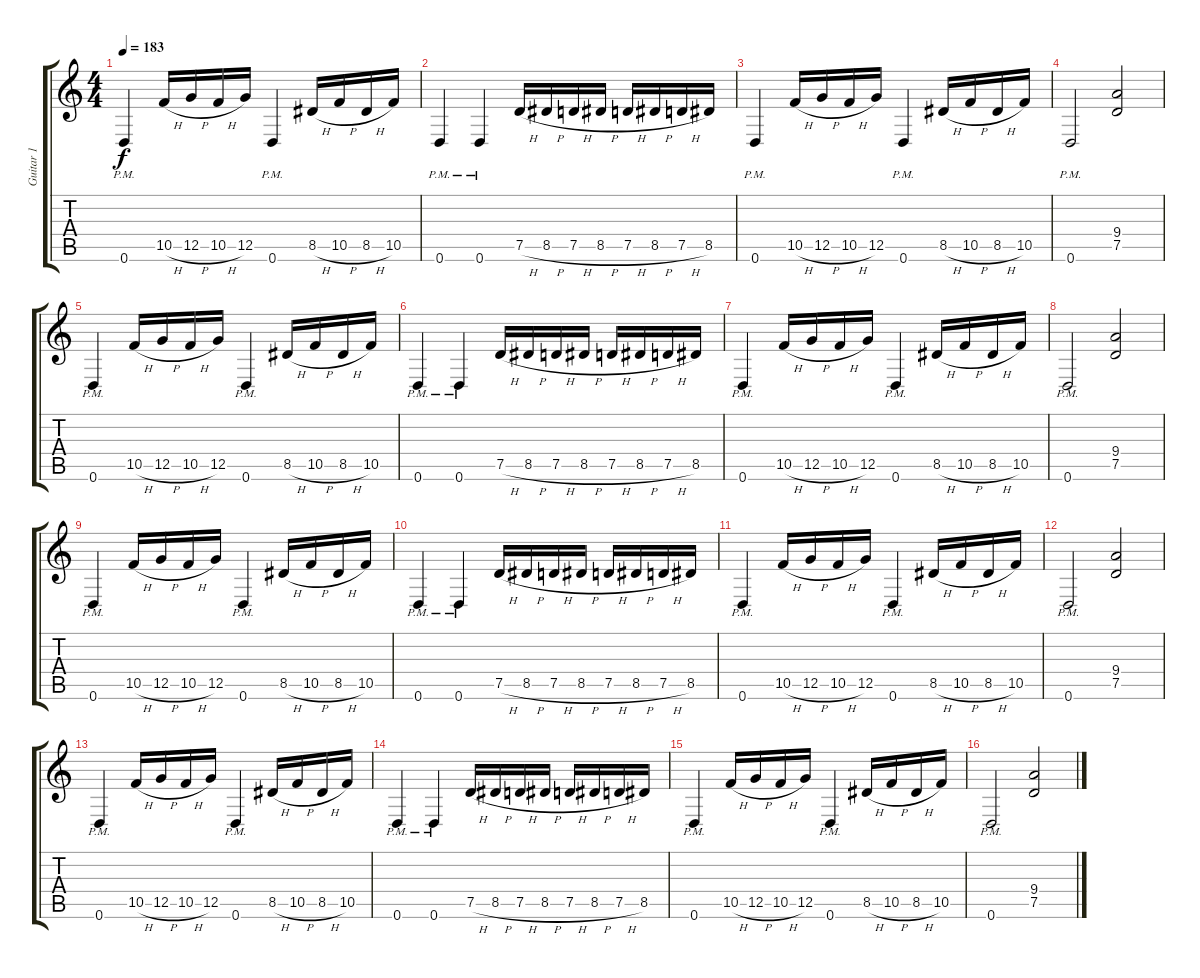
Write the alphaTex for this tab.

\track ("Guitar 1" "Guitar 1") {instrument distortionguitar}
\staff {score tabs}
\tuning (D4 A3 F3 C3 G2 D2) {hide}
\ts (4 4)
\tempo 183
\clef g2
\ks c
0.6{pm}.4{dy f} 10.5{h}.16 12.5{h}.16 10.5{h}.16 12.5.16 0.6{pm}.4 8.5{h}.16 10.5{h}.16 8.5{h}.16 10.5.16 |
0.6{pm}.4 0.6{pm}.4 7.5{h}.16 8.5{h}.16 7.5{h}.16 8.5{h}.16 7.5{h}.16 8.5{h}.16 7.5{h}.16 8.5.16 |
0.6{pm}.4 10.5{h}.16 12.5{h}.16 10.5{h}.16 12.5.16 0.6{pm}.4 8.5{h}.16 10.5{h}.16 8.5{h}.16 10.5.16 |
0.6{pm}.2 (9.4 7.5).2 |
0.6{pm}.4 10.5{h}.16 12.5{h}.16 10.5{h}.16 12.5.16 0.6{pm}.4 8.5{h}.16 10.5{h}.16 8.5{h}.16 10.5.16 |
0.6{pm}.4 0.6{pm}.4 7.5{h}.16 8.5{h}.16 7.5{h}.16 8.5{h}.16 7.5{h}.16 8.5{h}.16 7.5{h}.16 8.5.16 |
0.6{pm}.4 10.5{h}.16 12.5{h}.16 10.5{h}.16 12.5.16 0.6{pm}.4 8.5{h}.16 10.5{h}.16 8.5{h}.16 10.5.16 |
0.6{pm}.2 (9.4 7.5).2 |
0.6{pm}.4 10.5{h}.16 12.5{h}.16 10.5{h}.16 12.5.16 0.6{pm}.4 8.5{h}.16 10.5{h}.16 8.5{h}.16 10.5.16 |
0.6{pm}.4 0.6{pm}.4 7.5{h}.16 8.5{h}.16 7.5{h}.16 8.5{h}.16 7.5{h}.16 8.5{h}.16 7.5{h}.16 8.5.16 |
0.6{pm}.4 10.5{h}.16 12.5{h}.16 10.5{h}.16 12.5.16 0.6{pm}.4 8.5{h}.16 10.5{h}.16 8.5{h}.16 10.5.16 |
0.6{pm}.2 (9.4 7.5).2 |
0.6{pm}.4 10.5{h}.16 12.5{h}.16 10.5{h}.16 12.5.16 0.6{pm}.4 8.5{h}.16 10.5{h}.16 8.5{h}.16 10.5.16 |
0.6{pm}.4 0.6{pm}.4 7.5{h}.16 8.5{h}.16 7.5{h}.16 8.5{h}.16 7.5{h}.16 8.5{h}.16 7.5{h}.16 8.5.16 |
0.6{pm}.4 10.5{h}.16 12.5{h}.16 10.5{h}.16 12.5.16 0.6{pm}.4 8.5{h}.16 10.5{h}.16 8.5{h}.16 10.5.16 |
0.6{pm}.2 (9.4 7.5).2
